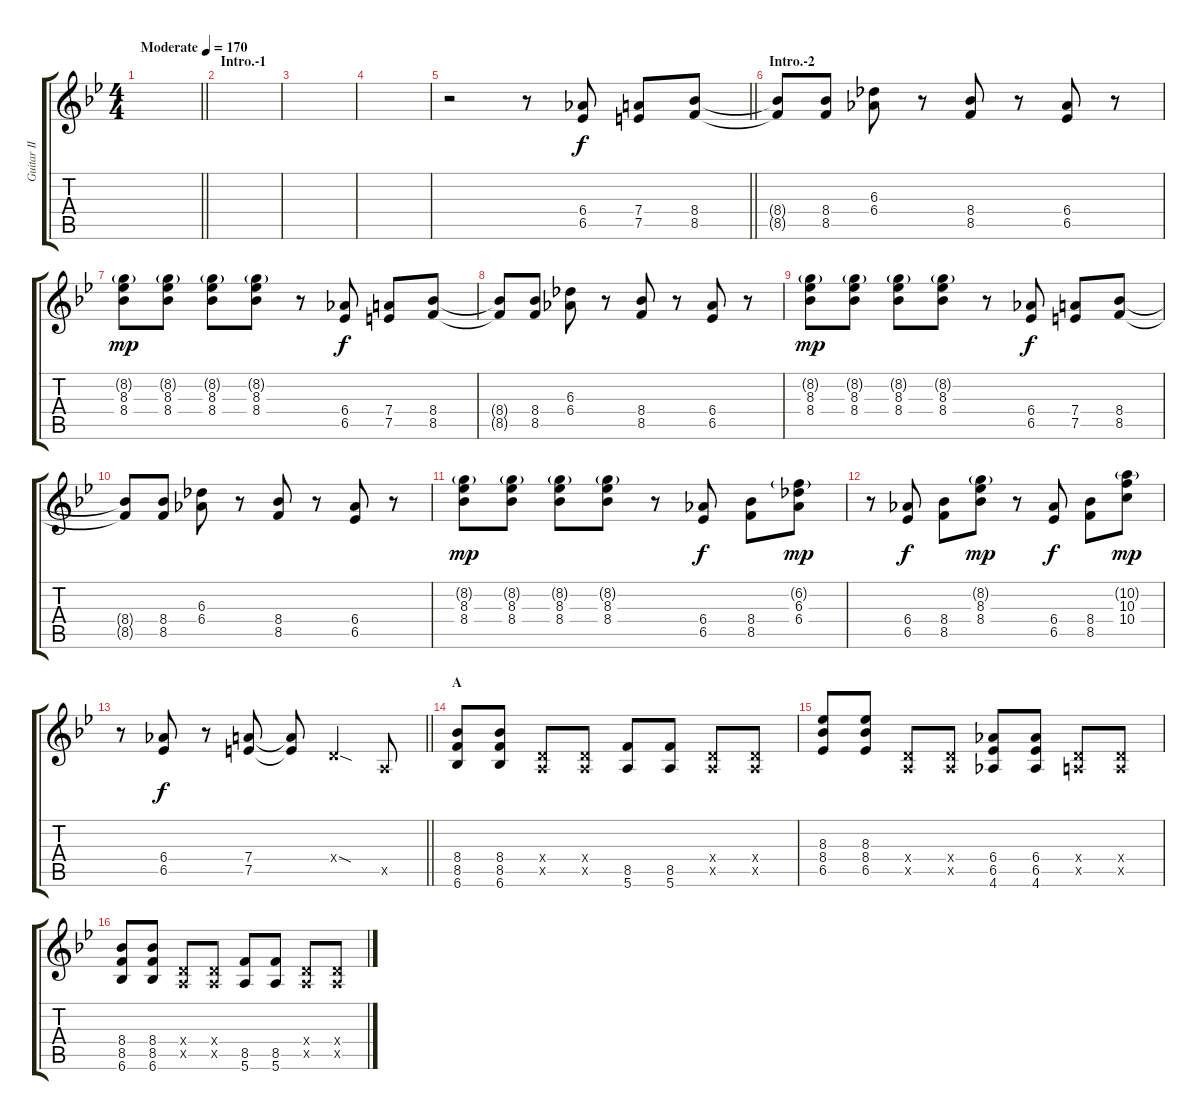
\track ("Guitar II (Nakano Azusa)" "Guitar II ") {instrument distortionguitar}
\staff {score tabs}
\tuning (E4 B3 G3 D3 A2 E2) {hide}
\ts (4 4)
\tempo (170 "Moderate")
\clef g2
\barLineRight lightlight
\ks bb
|
\section ("" "Intro.-1")
|
|
|
\barLineRight lightlight
r.2 r.8 (6.4 6.5).8 (7.4 7.5).8 (8.4 8.5).8 |
\section ("" "Intro.-2")
(8.4{t} 8.5{t}).8 (8.4 8.5).8 (6.3 6.4).8 r.8 (8.4 8.5).8 r.8 (6.4 6.5).8 r.8 |
(8.2{g} 8.3 8.4).8{dy mp} (8.2{g} 8.3 8.4).8 (8.2{g} 8.3 8.4).8 (8.2{g} 8.3 8.4).8 r.8 (6.4 6.5).8{dy f} (7.4 7.5).8 (8.4 8.5).8 |
(8.4{t} 8.5{t}).8 (8.4 8.5).8 (6.3 6.4).8 r.8 (8.4 8.5).8 r.8 (6.4 6.5).8 r.8 |
(8.2{g} 8.3 8.4).8{dy mp} (8.2{g} 8.3 8.4).8 (8.2{g} 8.3 8.4).8 (8.2{g} 8.3 8.4).8 r.8 (6.4 6.5).8{dy f} (7.4 7.5).8 (8.4 8.5).8 |
(8.4{t} 8.5{t}).8 (8.4 8.5).8 (6.3 6.4).8 r.8 (8.4 8.5).8 r.8 (6.4 6.5).8 r.8 |
(8.2{g} 8.3 8.4).8{dy mp} (8.2{g} 8.3 8.4).8 (8.2{g} 8.3 8.4).8 (8.2{g} 8.3 8.4).8 r.8 (6.4 6.5).8{dy f} (8.4 8.5).8 (6.2{g} 6.3 6.4).8{dy mp} |
r.8 (6.4 6.5).8{dy f} (8.4 8.5).8 (8.2{g} 8.3 8.4).8{dy mp} r.8 (6.4 6.5).8{dy f} (8.4 8.5).8 (10.2{g} 10.3 10.4).8{dy mp} |
\barLineRight lightlight
r.8 (6.4 6.5).8{dy f} r.8 (7.4 7.5).8 (7.4{t} 7.5{t}).8 0.4{sod x}.4 0.5{x}.8 |
\section ("" "A")
(8.4 8.5 6.6).8 (8.4 8.5 6.6).8 (0.4{x} 0.5{x}).8 (0.4{x} 0.5{x}).8 (8.5 5.6).8 (8.5 5.6).8 (0.4{x} 0.5{x}).8 (0.4{x} 0.5{x}).8 |
(8.3 8.4 6.5).8 (8.3 8.4 6.5).8 (0.4{x} 0.5{x}).8 (0.4{x} 0.5{x}).8 (6.4 6.5 4.6).8 (6.4 6.5 4.6).8 (0.4{x} 0.5{x}).8 (0.4{x} 0.5{x}).8 |
(8.4 8.5 6.6).8 (8.4 8.5 6.6).8 (0.4{x} 0.5{x}).8 (0.4{x} 0.5{x}).8 (8.5 5.6).8 (8.5 5.6).8 (0.4{x} 0.5{x}).8 (0.4{x} 0.5{x}).8
